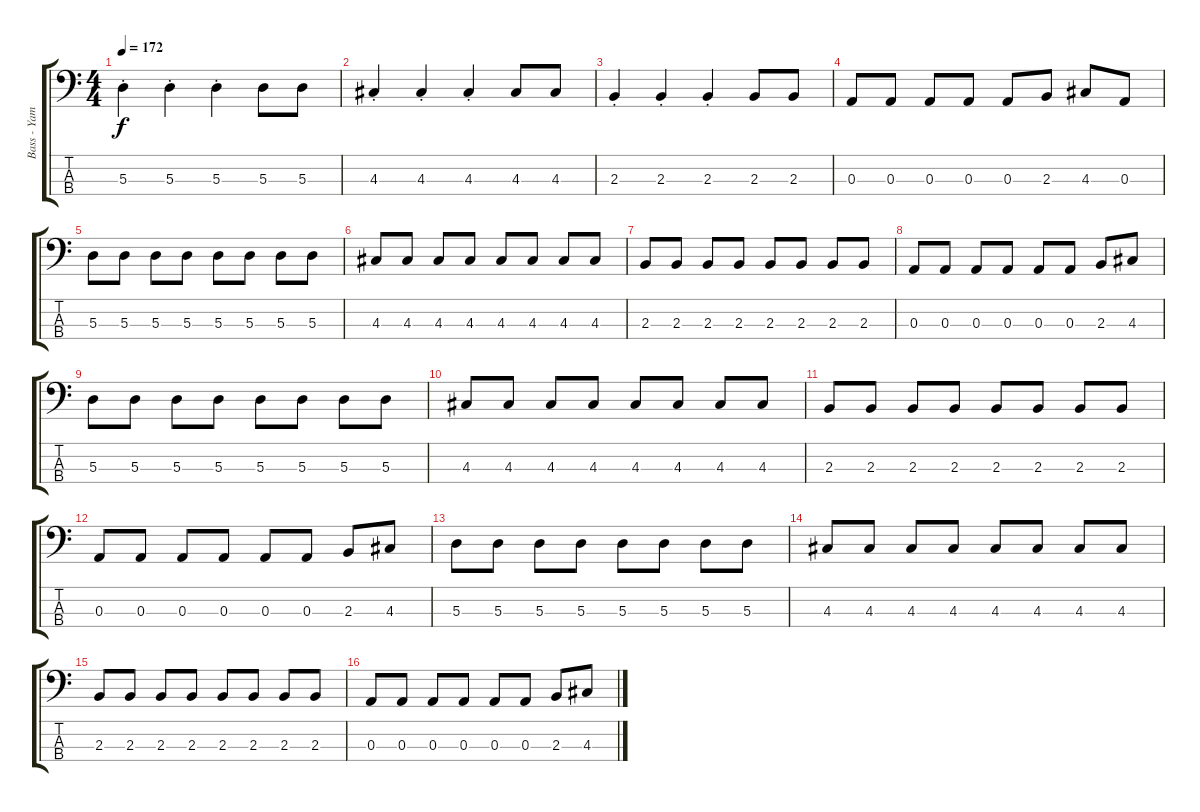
\track ("Bass - Yamada" "Bass - Yam") {instrument electricbasspick}
\staff {score tabs}
\tuning (G2 D2 A1 E1) {hide}
\ts (4 4)
\tempo 172
\clef f4
\ks c
5.3{st}.4{dy f} 5.3{st}.4 5.3{st}.4 5.3.8 5.3.8 |
4.3{st}.4 4.3{st}.4 4.3{st}.4 4.3.8 4.3.8 |
2.3{st}.4 2.3{st}.4 2.3{st}.4 2.3.8 2.3.8 |
0.3.8 0.3.8 0.3.8 0.3.8 0.3.8 2.3.8 4.3.8 0.3.8 |
5.3.8 5.3.8 5.3.8 5.3.8 5.3.8 5.3.8 5.3.8 5.3.8 |
4.3.8 4.3.8 4.3.8 4.3.8 4.3.8 4.3.8 4.3.8 4.3.8 |
2.3.8 2.3.8 2.3.8 2.3.8 2.3.8 2.3.8 2.3.8 2.3.8 |
0.3.8 0.3.8 0.3.8 0.3.8 0.3.8 0.3.8 2.3.8 4.3.8 |
5.3.8 5.3.8 5.3.8 5.3.8 5.3.8 5.3.8 5.3.8 5.3.8 |
4.3.8 4.3.8 4.3.8 4.3.8 4.3.8 4.3.8 4.3.8 4.3.8 |
2.3.8 2.3.8 2.3.8 2.3.8 2.3.8 2.3.8 2.3.8 2.3.8 |
0.3.8 0.3.8 0.3.8 0.3.8 0.3.8 0.3.8 2.3.8 4.3.8 |
5.3.8 5.3.8 5.3.8 5.3.8 5.3.8 5.3.8 5.3.8 5.3.8 |
4.3.8 4.3.8 4.3.8 4.3.8 4.3.8 4.3.8 4.3.8 4.3.8 |
2.3.8 2.3.8 2.3.8 2.3.8 2.3.8 2.3.8 2.3.8 2.3.8 |
0.3.8 0.3.8 0.3.8 0.3.8 0.3.8 0.3.8 2.3.8 4.3.8
